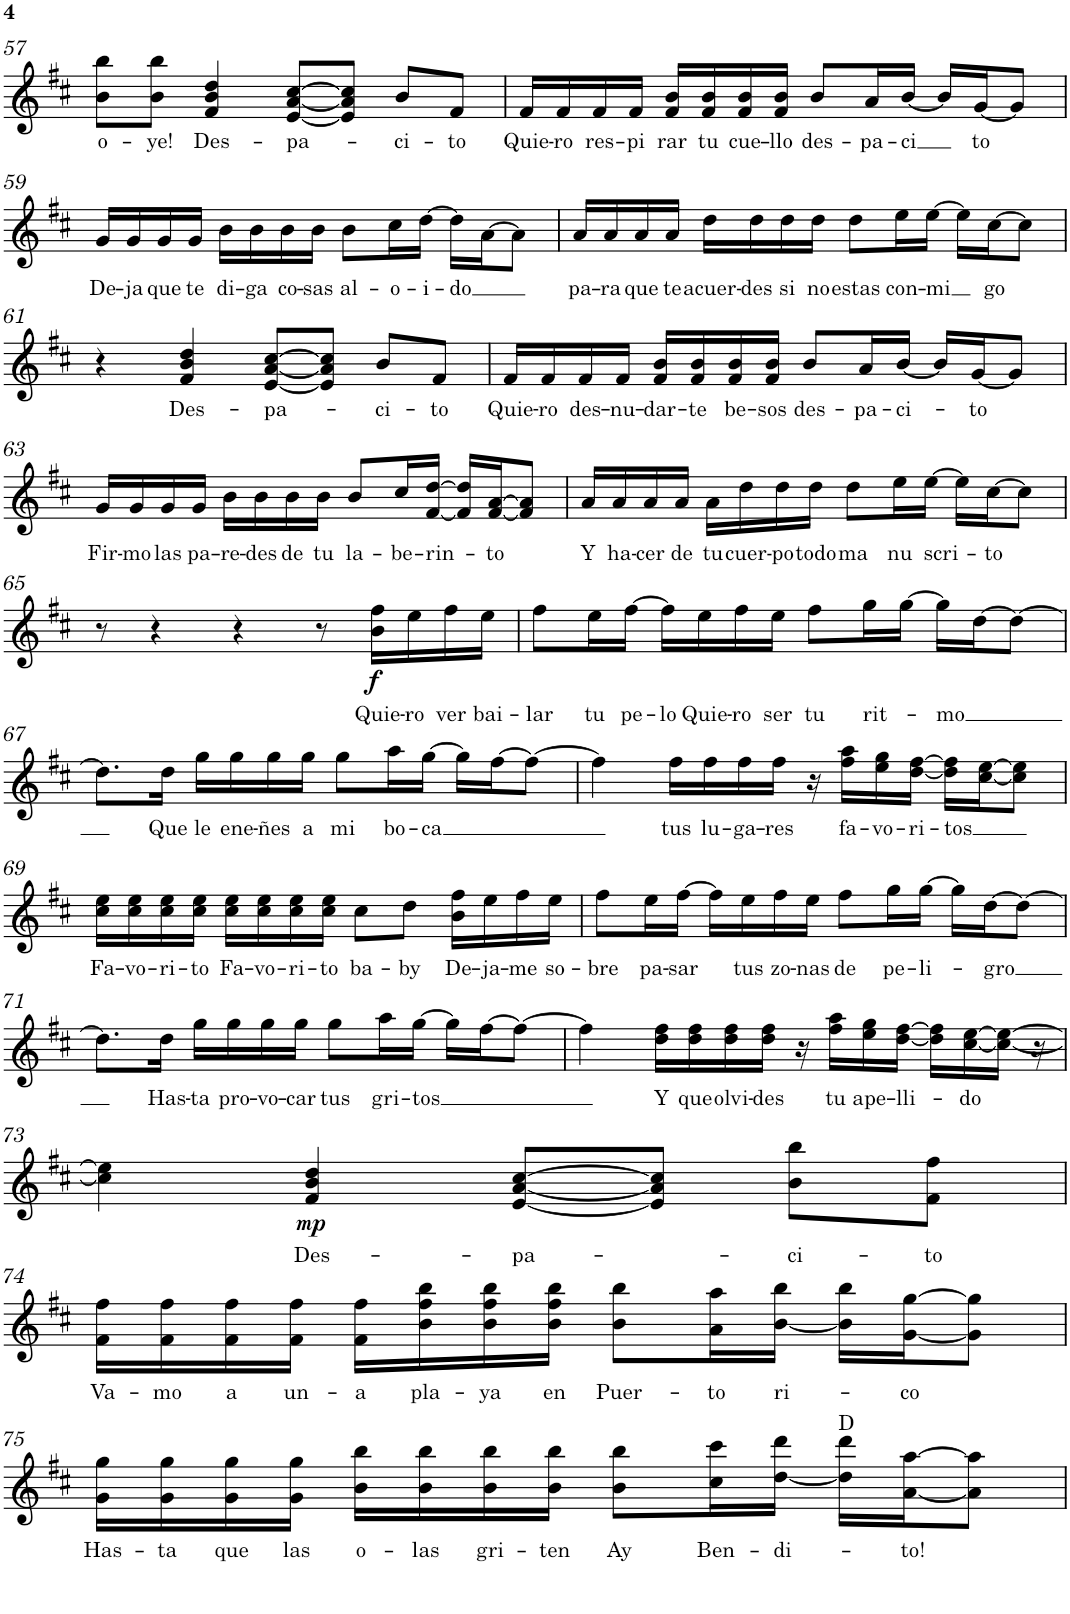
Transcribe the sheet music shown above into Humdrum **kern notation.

**kern	**text	**dynam	**harte
*part1	*part1	*part1	*part1
*staff1	*staff1	*staff1	*
*I"Piano	*	*	*
*I'Pno.	*	*	*
!!LO:PB:g=z
*clefG2	*	*	*
*k[f#c#]	*	*	*
*M4/4	*	*	*
=57	=57	=57	=57
!	!LO:LY:b	!	!
8b\ 8bb\L	o-	.	.
!	!LO:LY:b	!	!
8b\ 8bb\J	-ye!	.	.
!	!LO:LY:b	!	!
4f#/ 4b/ 4dd/	Des-	.	.
!	!LO:LY:b	!	!
[8e/ [8a/ [8cc#/L	-pa-	.	.
8e/] 8a/] 8cc#/]J	.	.	.
!	!LO:LY:b	!	!
8b/L	-ci-	.	.
!	!LO:LY:b	!	!
8f#/J	-to	.	.
=58	=58	=58	=58
!	!LO:LY:b	!	!
16f#/LL	Quie-	.	.
!	!LO:LY:b	!	!
16f#/	-ro	.	.
!	!LO:LY:b	!	!
16f#/	res-	.	.
!	!LO:LY:b	!	!
16f#/JJ	-pi	.	.
!	!LO:LY:b	!	!
16f#/ 16b/LL	rar	.	.
!	!LO:LY:b	!	!
16f#/ 16b/	tu	.	.
!	!LO:LY:b	!	!
16f#/ 16b/	cue-	.	.
!	!LO:LY:b	!	!
16f#/ 16b/JJ	-llo	.	.
!	!LO:LY:b	!	!
8b/L	des-	.	.
!	!LO:LY:b	!	!
16a/L	-pa-	.	.
!	!LO:LY:b	!	!
[16b/JJ	-ci	.	.
16b/LL]	.	.	.
!	!LO:LY:b	!	!
[16g/J	to	.	.
8g/J]	.	.	.
!!LO:LB:g=z
=59	=59	=59	=59
!	!LO:LY:b	!	!
16g/LL	De-	.	.
!	!LO:LY:b	!	!
16g/	-ja	.	.
!	!LO:LY:b	!	!
16g/	que	.	.
!	!LO:LY:b	!	!
16g/JJ	te	.	.
!	!LO:LY:b	!	!
16b\LL	di-	.	.
!	!LO:LY:b	!	!
16b\	-ga	.	.
!	!LO:LY:b	!	!
16b\	co-	.	.
!	!LO:LY:b	!	!
16b\JJ	-sas	.	.
!	!LO:LY:b	!	!
8b\L	al-	.	.
!	!LO:LY:b	!	!
16cc#\L	o-	.	.
!	!LO:LY:b	!	!
[16dd\JJ	-i-	.	.
!	!LO:LY:b	!	!
16dd\LL]	-do	.	.
[16a\J	.	.	.
8a\J]	.	.	.
=60	=60	=60	=60
!	!LO:LY:b	!	!
16a/LL	pa-	.	.
!	!LO:LY:b	!	!
16a/	-ra	.	.
!	!LO:LY:b	!	!
16a/	que	.	.
!	!LO:LY:b	!	!
16a/JJ	te	.	.
!	!LO:LY:b	!	!
16dd\LL	acuer-	.	.
!	!LO:LY:b	!	!
16dd\	-des	.	.
!	!LO:LY:b	!	!
16dd\	si	.	.
!	!LO:LY:b	!	!
16dd\JJ	no	.	.
!	!LO:LY:b	!	!
8dd\L	estas	.	.
!	!LO:LY:b	!	!
16ee\L	con-	.	.
!	!LO:LY:b	!	!
[16ee\JJ	-mi	.	.
16ee\LL]	.	.	.
!	!LO:LY:b	!	!
[16cc#\J	go	.	.
8cc#\J]	.	.	.
!!LO:LB:g=z
=61	=61	=61	=61
4r	.	.	.
!	!LO:LY:b	!	!
4f#/ 4b/ 4dd/	Des-	.	.
!	!LO:LY:b	!	!
[8e/ [8a/ [8cc#/L	-pa-	.	.
8e/] 8a/] 8cc#/]J	.	.	.
!	!LO:LY:b	!	!
8b/L	-ci-	.	.
!	!LO:LY:b	!	!
8f#/J	-to	.	.
=62	=62	=62	=62
!	!LO:LY:b	!	!
16f#/LL	Quie-	.	.
!	!LO:LY:b	!	!
16f#/	-ro	.	.
!	!LO:LY:b	!	!
16f#/	des-	.	.
!	!LO:LY:b	!	!
16f#/JJ	-nu-	.	.
!	!LO:LY:b	!	!
16f#/ 16b/LL	-dar-	.	.
!	!LO:LY:b	!	!
16f#/ 16b/	-te	.	.
!	!LO:LY:b	!	!
16f#/ 16b/	be-	.	.
!	!LO:LY:b	!	!
16f#/ 16b/JJ	-sos	.	.
!	!LO:LY:b	!	!
8b/L	des-	.	.
!	!LO:LY:b	!	!
16a/L	-pa-	.	.
!	!LO:LY:b	!	!
[16b/JJ	-ci-	.	.
16b/LL]	.	.	.
!	!LO:LY:b	!	!
[16g/J	-to	.	.
8g/J]	.	.	.
!!LO:LB:g=z
=63	=63	=63	=63
!	!LO:LY:b	!	!
16g/LL	Fir-	.	.
!	!LO:LY:b	!	!
16g/	-mo	.	.
!	!LO:LY:b	!	!
16g/	las	.	.
!	!LO:LY:b	!	!
16g/JJ	pa-	.	.
!	!LO:LY:b	!	!
16b\LL	-re-	.	.
!	!LO:LY:b	!	!
16b\	-des	.	.
!	!LO:LY:b	!	!
16b\	de	.	.
!	!LO:LY:b	!	!
16b\JJ	tu	.	.
!	!LO:LY:b	!	!
8b/L	la-	.	.
!	!LO:LY:b	!	!
16cc#/L	-be-	.	.
!	!LO:LY:b	!	!
[16f#/ [16dd/JJ	-rin-	.	.
16f#/] 16dd/]LL	.	.	.
!	!LO:LY:b	!	!
[16f#/ [16a/J	-to	.	.
8f#/] 8a/]J	.	.	.
=64	=64	=64	=64
!	!LO:LY:b	!	!
16a/LL	Y	.	.
!	!LO:LY:b	!	!
16a/	ha-	.	.
!	!LO:LY:b	!	!
16a/	-cer	.	.
!	!LO:LY:b	!	!
16a/JJ	de	.	.
!	!LO:LY:b	!	!
16a\LL	tu	.	.
!	!LO:LY:b	!	!
16dd\	cuer-	.	.
!	!LO:LY:b	!	!
16dd\	-po	.	.
!	!LO:LY:b	!	!
16dd\JJ	todo	.	.
!	!LO:LY:b	!	!
8dd\L	ma	.	.
!	!LO:LY:b	!	!
16ee\L	nu	.	.
!	!LO:LY:b	!	!
[16ee\JJ	scri-	.	.
16ee\LL]	.	.	.
!	!LO:LY:b	!	!
[16cc#\J	-to	.	.
8cc#\J]	.	.	.
!!LO:LB:g=z
=65	=65	=65	=65
8r	.	.	.
4r	.	.	.
4r	.	.	.
8r	.	.	.
!	!LO:LY:b	!LO:DY:b	!
16b\ 16ff#\LL	Quie-	f	.
!	!LO:LY:b	!	!
16ee\	-ro	.	.
!	!LO:LY:b	!	!
16ff#\	ver	.	.
!	!LO:LY:b	!	!
16ee\JJ	bai-	.	.
=66	=66	=66	=66
!	!LO:LY:b	!	!
8ff#\L	-lar	.	.
!	!LO:LY:b	!	!
16ee\L	tu	.	.
!	!LO:LY:b	!	!
[16ff#\JJ	pe-	.	.
!	!LO:LY:b	!	!
16ff#\LL]	-lo	.	.
!	!LO:LY:b	!	!
16ee\	Quie-	.	.
!	!LO:LY:b	!	!
16ff#\	-ro	.	.
!	!LO:LY:b	!	!
16ee\JJ	ser	.	.
!	!LO:LY:b	!	!
8ff#\L	tu	.	.
!	!LO:LY:b	!	!
16gg\L	rit-	.	.
[16gg\JJ	.	.	.
!	!LO:LY:b	!	!
16gg\LL]	-mo	.	.
[16dd\J	.	.	.
8dd\J_	.	.	.
!!LO:LB:g=z
=67	=67	=67	=67
8.dd\L]	.	.	.
!	!LO:LY:b	!	!
16dd\Jk	Que	.	.
!	!LO:LY:b	!	!
16gg\LL	le	.	.
!	!LO:LY:b	!	!
16gg\	ene-	.	.
!	!LO:LY:b	!	!
16gg\	-ñes	.	.
!	!LO:LY:b	!	!
16gg\JJ	a	.	.
!	!LO:LY:b	!	!
8gg\L	mi	.	.
!	!LO:LY:b	!	!
16aa\L	bo-	.	.
!	!LO:LY:b	!	!
[16gg\JJ	-ca	.	.
16gg\LL]	.	.	.
[16ff#\J	.	.	.
8ff#\J_	.	.	.
=68	=68	=68	=68
4ff#\]	.	.	.
!	!LO:LY:b	!	!
16ff#\LL	tus	.	.
!	!LO:LY:b	!	!
16ff#\	lu-	.	.
!	!LO:LY:b	!	!
16ff#\	-ga-	.	.
!	!LO:LY:b	!	!
16ff#\JJ	-res	.	.
16r	.	.	.
!	!LO:LY:b	!	!
16ff#\ 16aa\LL	fa-	.	.
!	!LO:LY:b	!	!
16ee\ 16gg\	-vo-	.	.
!	!LO:LY:b	!	!
[16dd\ [16ff#\JJ	-ri-	.	.
!	!LO:LY:b	!	!
16dd\] 16ff#\]LL	-tos	.	.
[16cc#\ [16ee\J	.	.	.
8cc#\] 8ee\]J	.	.	.
!!LO:LB:g=z
=69	=69	=69	=69
!	!LO:LY:b	!	!
16cc#\ 16ee\LL	Fa-	.	.
!	!LO:LY:b	!	!
16cc#\ 16ee\	-vo-	.	.
!	!LO:LY:b	!	!
16cc#\ 16ee\	-ri-	.	.
!	!LO:LY:b	!	!
16cc#\ 16ee\JJ	-to	.	.
!	!LO:LY:b	!	!
16cc#\ 16ee\LL	Fa-	.	.
!	!LO:LY:b	!	!
16cc#\ 16ee\	-vo-	.	.
!	!LO:LY:b	!	!
16cc#\ 16ee\	ri-	.	.
!	!LO:LY:b	!	!
16cc#\ 16ee\JJ	-to	.	.
!	!LO:LY:b	!	!
8cc#\L	ba-	.	.
!	!LO:LY:b	!	!
8dd\J	-by	.	.
!	!LO:LY:b	!	!
16b\ 16ff#\LL	De-	.	.
!	!LO:LY:b	!	!
16ee\	-ja-	.	.
!	!LO:LY:b	!	!
16ff#\	-me	.	.
!	!LO:LY:b	!	!
16ee\JJ	so-	.	.
=70	=70	=70	=70
!	!LO:LY:b	!	!
8ff#\L	-bre	.	.
!	!LO:LY:b	!	!
16ee\L	pa-	.	.
!	!LO:LY:b	!	!
[16ff#\JJ	-sar	.	.
16ff#\LL]	.	.	.
!	!LO:LY:b	!	!
16ee\	tus	.	.
!	!LO:LY:b	!	!
16ff#\	zo-	.	.
!	!LO:LY:b	!	!
16ee\JJ	-nas	.	.
!	!LO:LY:b	!	!
8ff#\L	de	.	.
!	!LO:LY:b	!	!
16gg\L	pe-	.	.
!	!LO:LY:b	!	!
[16gg\JJ	-li-	.	.
16gg\LL]	.	.	.
!	!LO:LY:b	!	!
[16dd\J	-gro	.	.
8dd\J_	.	.	.
!!LO:LB:g=z
=71	=71	=71	=71
8.dd\L]	.	.	.
!	!LO:LY:b	!	!
16dd\Jk	Has-	.	.
!	!LO:LY:b	!	!
16gg\LL	-ta	.	.
!	!LO:LY:b	!	!
16gg\	pro-	.	.
!	!LO:LY:b	!	!
16gg\	-vo-	.	.
!	!LO:LY:b	!	!
16gg\JJ	-car	.	.
!	!LO:LY:b	!	!
8gg\L	tus	.	.
!	!LO:LY:b	!	!
16aa\L	gri-	.	.
!	!LO:LY:b	!	!
[16gg\JJ	-tos	.	.
16gg\LL]	.	.	.
[16ff#\J	.	.	.
8ff#\J_	.	.	.
=72	=72	=72	=72
4ff#\]	.	.	.
!	!LO:LY:b	!	!
16dd\ 16ff#\LL	Y	.	.
!	!LO:LY:b	!	!
16dd\ 16ff#\	que	.	.
!	!LO:LY:b	!	!
16dd\ 16ff#\	olvi-	.	.
!	!LO:LY:b	!	!
16dd\ 16ff#\JJ	-des	.	.
16r	.	.	.
!	!LO:LY:b	!	!
16ff#\ 16aa\LL	tu	.	.
!	!LO:LY:b	!	!
16ee\ 16gg\	ape-	.	.
!	!LO:LY:b	!	!
[16dd\ [16ff#\JJ	-lli-	.	.
16dd\] 16ff#\]LL	.	.	.
!	!LO:LY:b	!	!
[16cc#\ [16ee\	-do	.	.
16cc#\_ 16ee\_JJ	.	.	.
16r	.	.	.
!!LO:LB:g=z
=73	=73	=73	=73
4cc#\] 4ee\]	.	.	.
!	!LO:LY:b	!LO:DY:b	!
4f#/ 4b/ 4dd/	Des-	mp	.
!	!LO:LY:b	!	!
[8e/ [8a/ [8cc#/L	-pa-	.	.
8e/] 8a/] 8cc#/]J	.	.	.
!	!LO:LY:b	!	!
8b\ 8bb\L	-ci-	.	.
!	!LO:LY:b	!	!
8f#\ 8ff#\J	-to	.	.
!!LO:LB:g=z
=74	=74	=74	=74
!	!LO:LY:b	!	!
16f#\ 16ff#\LL	Va-	.	.
!	!LO:LY:b	!	!
16f#\ 16ff#\	-mo	.	.
!	!LO:LY:b	!	!
16f#\ 16ff#\	a	.	.
!	!LO:LY:b	!	!
16f#\ 16ff#\JJ	un-	.	.
!	!LO:LY:b	!	!
16f#\ 16ff#\LL	-a	.	.
!	!LO:LY:b	!	!
16b\ 16ff#\ 16bb\	pla-	.	.
!	!LO:LY:b	!	!
16b\ 16ff#\ 16bb\	-ya	.	.
!	!LO:LY:b	!	!
16b\ 16ff#\ 16bb\JJ	en	.	.
!	!LO:LY:b	!	!
8b\ 8bb\L	Puer-	.	.
!	!LO:LY:b	!	!
16a\ 16aa\L	-to	.	.
!	!LO:LY:b	!	!
[16b\ 16bb\JJ	ri-	.	.
16b\] 16bb\LL	.	.	.
!	!LO:LY:b	!	!
[16g\ [16gg\J	-co	.	.
8g\] 8gg\]J	.	.	.
!!LO:LB:g=z
=75	=75	=75	=75
!	!LO:LY:b	!	!
16g\ 16gg\LL	Has-	.	.
!	!LO:LY:b	!	!
16g\ 16gg\	-ta	.	.
!	!LO:LY:b	!	!
16g\ 16gg\	que	.	.
!	!LO:LY:b	!	!
16g\ 16gg\JJ	las	.	.
!	!LO:LY:b	!	!
16b\ 16bb\LL	o-	.	.
!	!LO:LY:b	!	!
16b\ 16bb\	-las	.	.
!	!LO:LY:b	!	!
16b\ 16bb\	gri-	.	.
!	!LO:LY:b	!	!
16b\ 16bb\JJ	-ten	.	.
!	!LO:LY:b	!	!
8b\ 8bb\L	Ay	.	.
!	!LO:LY:b	!	!
16cc#\ 16ccc#\L	Ben-	.	.
!	!LO:LY:b	!	!
[16dd\ 16ddd\JJ	-di-	.	.
16dd\] 16ddd\LL	.	.	D:maj
!	!LO:LY:b	!	!
[16a\ [16aa\J	-to!	.	.
8a\] 8aa\]J	.	.	.
=	=	=	=
*-	*-	*-	*-
